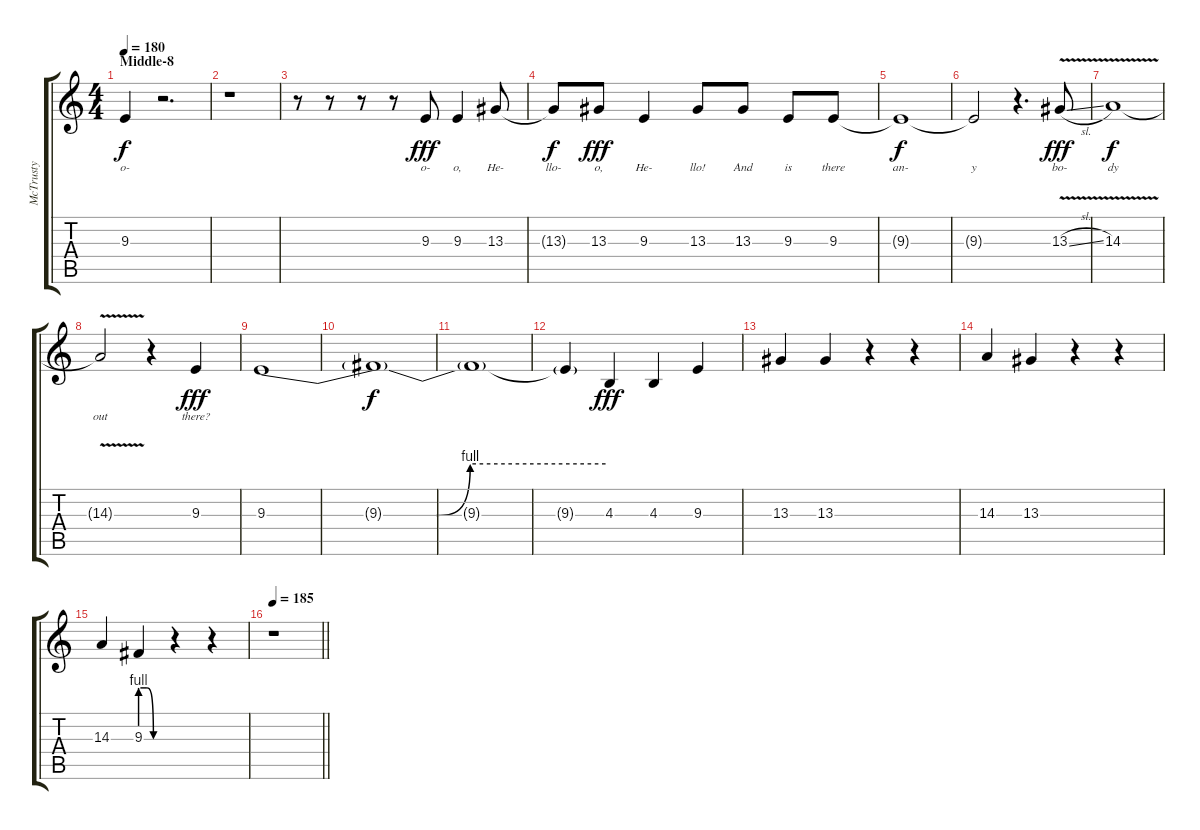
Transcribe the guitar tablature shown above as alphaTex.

\track ("McTrusty" "McTrusty") {instrument harmonica}
\staff {score tabs}
\tuning (E4 B3 G3 D3 A2 D2) {hide}
\ts (4 4)
\section ("" "Middle-8")
\tempo 180
\clef g2
\ks c
9.3{t}.4{lyrics (0 "o-") lyrics (1 "") lyrics (2 "") lyrics (3 "") lyrics (4 "") dy f} r.2{d} |
r.1 |
r.8 r.8 r.8 r.8 9.3.8{lyrics (0 "o-") lyrics (1 "") lyrics (2 "") lyrics (3 "") lyrics (4 "") dy fff} 9.3.4{lyrics (0 "o,") lyrics (1 "") lyrics (2 "") lyrics (3 "") lyrics (4 "")} 13.3.8{lyrics (0 "He-") lyrics (1 "") lyrics (2 "") lyrics (3 "") lyrics (4 "")} |
13.3{t}.8{lyrics (0 "llo-") lyrics (1 "") lyrics (2 "") lyrics (3 "") lyrics (4 "") dy f} 13.3.8{lyrics (0 "o,") lyrics (1 "") lyrics (2 "") lyrics (3 "") lyrics (4 "") dy fff} 9.3.4{lyrics (0 "He-") lyrics (1 "") lyrics (2 "") lyrics (3 "") lyrics (4 "")} 13.3.8{lyrics (0 "llo!") lyrics (1 "") lyrics (2 "") lyrics (3 "") lyrics (4 "")} 13.3.8{lyrics (0 "And") lyrics (1 "") lyrics (2 "") lyrics (3 "") lyrics (4 "")} 9.3.8{lyrics (0 "is") lyrics (1 "") lyrics (2 "") lyrics (3 "") lyrics (4 "")} 9.3.8{lyrics (0 "there") lyrics (1 "") lyrics (2 "") lyrics (3 "") lyrics (4 "")} |
9.3{t}.1{lyrics (0 "an-") lyrics (1 "") lyrics (2 "") lyrics (3 "") lyrics (4 "") dy f} |
9.3{t}.2{lyrics (0 "y") lyrics (1 "") lyrics (2 "") lyrics (3 "") lyrics (4 "")} r.4{d} 13.3{v sl}.8{lyrics (0 "bo-") lyrics (1 "") lyrics (2 "") lyrics (3 "") lyrics (4 "") dy fff} |
14.3{v}.1{lyrics (0 "dy") lyrics (1 "") lyrics (2 "") lyrics (3 "") lyrics (4 "") dy f} |
14.3{t}.2{lyrics (0 "out") lyrics (1 "") lyrics (2 "") lyrics (3 "") lyrics (4 "")} r.4 9.3.4{lyrics (0 "there?") lyrics (1 "") lyrics (2 "") lyrics (3 "") lyrics (4 "") dy fff} |
9.3{be (custom 0 0 30 0 36 4 60 4)}.1 |
9.3{t}.1{dy f} |
9.3{t}.1 |
9.3{t}.4 4.3.4{dy fff} 4.3.4 9.3.4 |
13.3.4 13.3.4 r.4 r.4 |
14.3.4 13.3.4 r.4 r.4 |
14.3.4 9.3{be (custom 0 4 15 4 30 0 60 0)}.4 r.4 r.4 |
\tempo 185
\barLineRight lightlight
r.1
